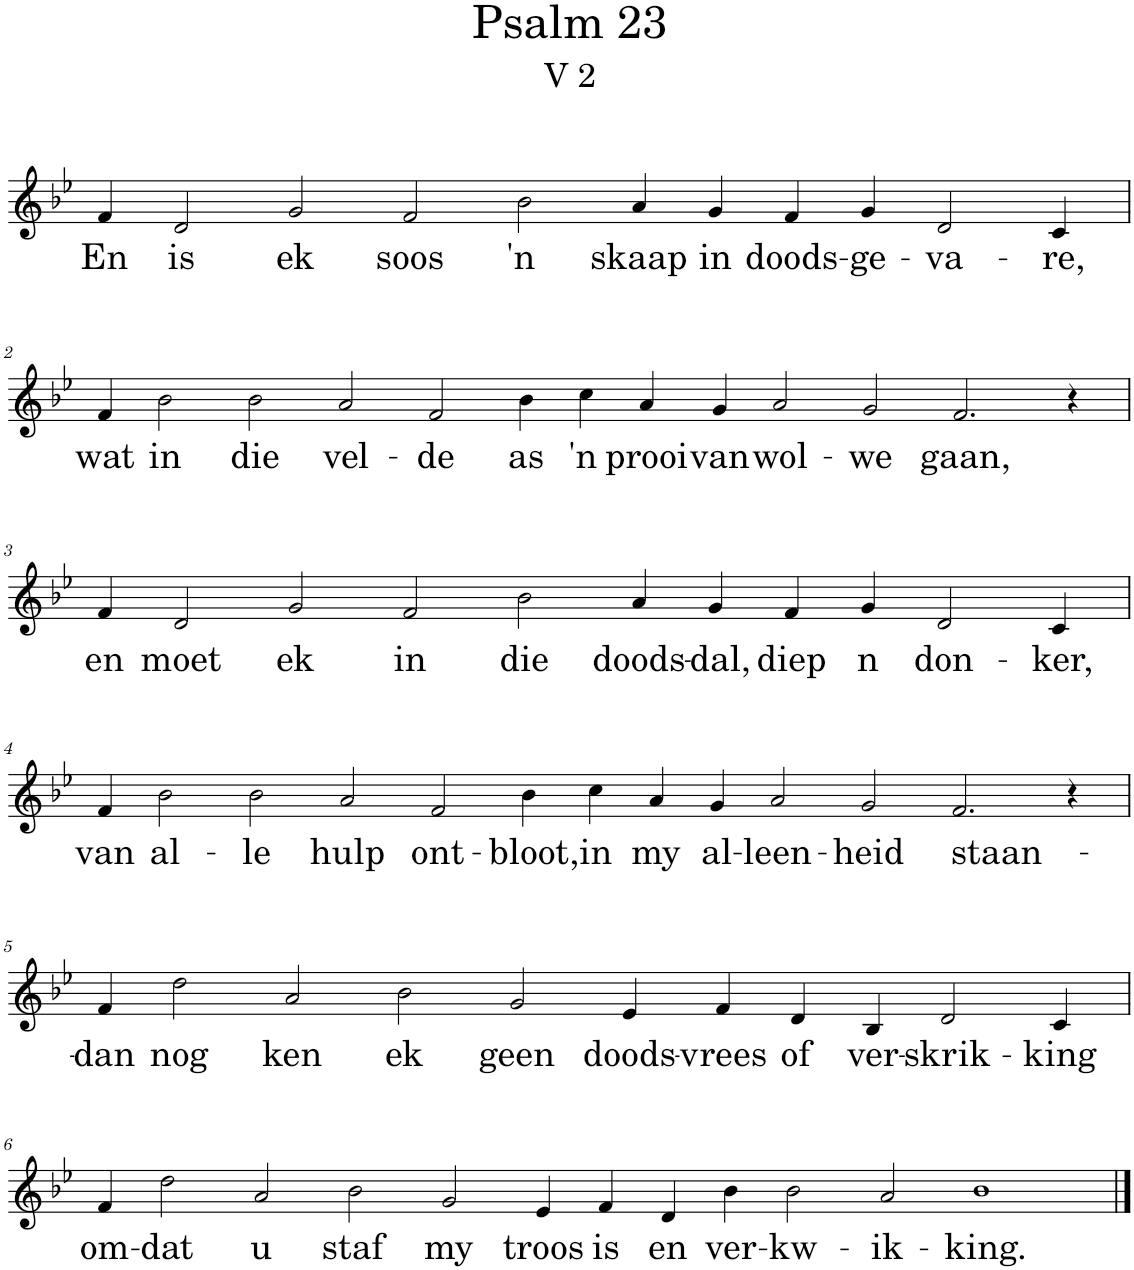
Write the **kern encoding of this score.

**kern	**text
*part1	*part1
*staff1	*staff1
*I"Pipe Organ	*
*I'Org.	*
*clefG2	*
*k[b-e-]	*
*M16/4	*
=1	=1
!	!LO:LY:b
4f/	En
!	!LO:LY:b
2d/	is
!	!LO:LY:b
2g/	ek
!	!LO:LY:b
2f/	soos
!	!LO:LY:b
2b-\	'n
!	!LO:LY:b
4a/	skaap
!	!LO:LY:b
4g/	in
!	!LO:LY:b
4f/	doods-
!	!LO:LY:b
4g/	-ge-
!	!LO:LY:b
2d/	-va-
!	!LO:LY:b
4c/	-re,
!!LO:LB:g=z
=2	=2
*M21/4	*
!	!LO:LY:b
4f/	wat
!	!LO:LY:b
2b-\	in
!	!LO:LY:b
2b-\	die
!	!LO:LY:b
2a/	vel-
!	!LO:LY:b
2f/	-de
!	!LO:LY:b
4b-\	as
!	!LO:LY:b
4cc\	'n
!	!LO:LY:b
4a/	prooi
!	!LO:LY:b
4g/	van
!	!LO:LY:b
2a/	wol-
!	!LO:LY:b
2g/	-we
!	!LO:LY:b
2.f/	gaan,
4r	.
!!LO:LB:g=z
=3	=3
*M16/4	*
!	!LO:LY:b
4f/	en
!	!LO:LY:b
2d/	moet
!	!LO:LY:b
2g/	ek
!	!LO:LY:b
2f/	in
!	!LO:LY:b
2b-\	die
!	!LO:LY:b
4a/	doods-
!	!LO:LY:b
4g/	-dal,
!	!LO:LY:b
4f/	diep
!	!LO:LY:b
4g/	n
!	!LO:LY:b
2d/	don-
!	!LO:LY:b
4c/	-ker,
!!LO:LB:g=z
=4	=4
*M21/4	*
!	!LO:LY:b
4f/	van
!	!LO:LY:b
2b-\	al-
!	!LO:LY:b
2b-\	-le
!	!LO:LY:b
2a/	hulp
!	!LO:LY:b
2f/	ont-
!	!LO:LY:b
4b-\	-bloot,
!	!LO:LY:b
4cc\	in
!	!LO:LY:b
4a/	my
!	!LO:LY:b
4g/	al-
!	!LO:LY:b
2a/	-leen-
!	!LO:LY:b
2g/	-heid
!	!LO:LY:b
2.f/	staan-
4r	.
!!LO:LB:g=z
=5	=5
*M16/4	*
!	!LO:LY:b
4f/	-dan
!	!LO:LY:b
2dd\	nog
!	!LO:LY:b
2a/	ken
!	!LO:LY:b
2b-\	ek
!	!LO:LY:b
2g/	geen
!	!LO:LY:b
4e-/	doods-
!	!LO:LY:b
4f/	-vrees
!	!LO:LY:b
4d/	of
!	!LO:LY:b
4B-/	ver-
!	!LO:LY:b
2d/	-skrik-
!	!LO:LY:b
4c/	-king
!!LO:LB:g=z
=6	=6
*M21/4	*
!	!LO:LY:b
4f/	om-
!	!LO:LY:b
2dd\	-dat
!	!LO:LY:b
2a/	u
!	!LO:LY:b
2b-\	staf
!	!LO:LY:b
2g/	my
!	!LO:LY:b
4e-/	troos
!	!LO:LY:b
4f/	is
!	!LO:LY:b
4d/	en
!	!LO:LY:b
4b-\	ver-
!	!LO:LY:b
2b-\	-kw-
!	!LO:LY:b
2a/	-ik-
!	!LO:LY:b
1b-	-king.
==	==
*-	*-
